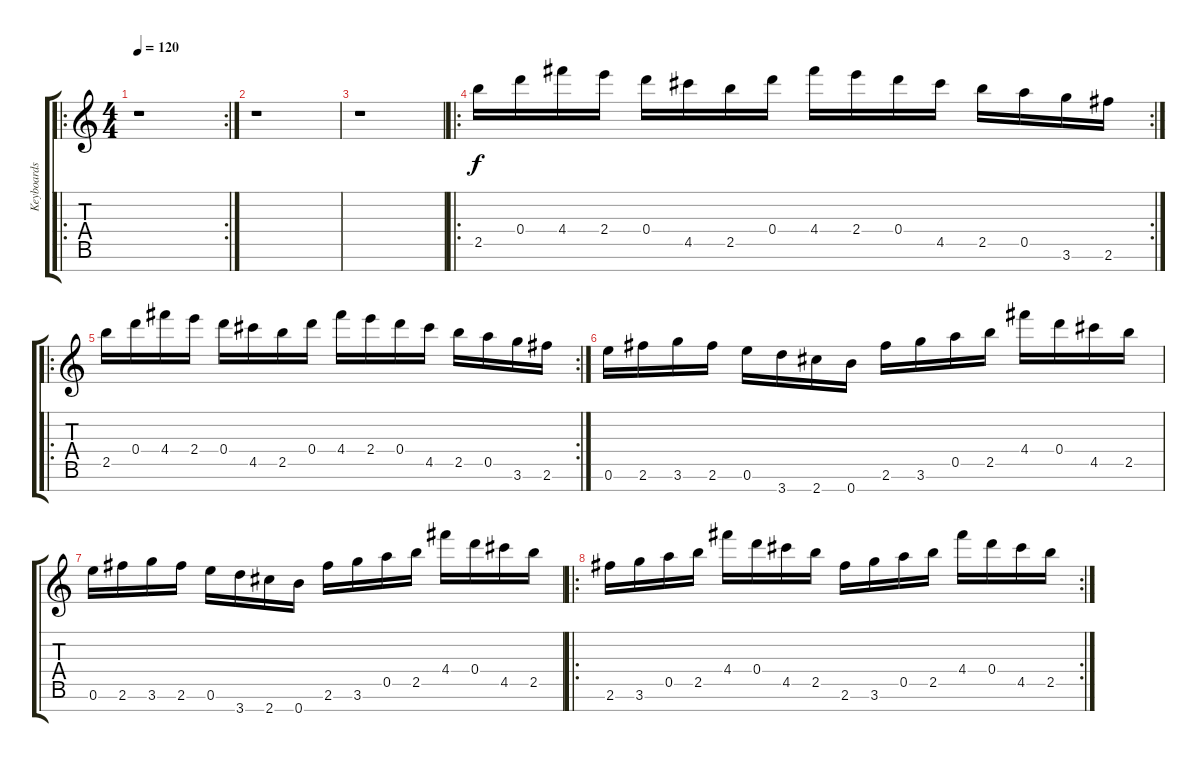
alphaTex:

\track ("Keyboards" "Keyboards") {instrument acousticguitarsteel}
\staff {score tabs}
\tuning (E6 B5 G5 D5 A4 E4 B3) {hide}
\ro
\rc 2
\ts (4 4)
\tempo 120
\clef g2
\ks c
r.1{dy f instrument acousticguitarsteel} |
r.1 |
r.1 |
\ro
\rc 2
2.5.16 0.4.16 4.4.16 2.4.16 0.4.16 4.5.16 2.5.16 0.4.16 4.4.16 2.4.16 0.4.16 4.5.16 2.5.16 0.5.16 3.6.16 2.6.16 |
\ro
\rc 2
2.5.16 0.4.16 4.4.16 2.4.16 0.4.16 4.5.16 2.5.16 0.4.16 4.4.16 2.4.16 0.4.16 4.5.16 2.5.16 0.5.16 3.6.16 2.6.16 |
0.6.16 2.6.16 3.6.16 2.6.16 0.6.16 3.7.16 2.7.16 0.7.16 2.6.16 3.6.16 0.5.16 2.5.16 4.4.16 0.4.16 4.5.16 2.5.16 |
0.6.16 2.6.16 3.6.16 2.6.16 0.6.16 3.7.16 2.7.16 0.7.16 2.6.16 3.6.16 0.5.16 2.5.16 4.4.16 0.4.16 4.5.16 2.5.16 |
\ro
\rc 2
2.6.16 3.6.16 0.5.16 2.5.16 4.4.16 0.4.16 4.5.16 2.5.16 2.6.16 3.6.16 0.5.16 2.5.16 4.4.16 0.4.16 4.5.16 2.5.16
